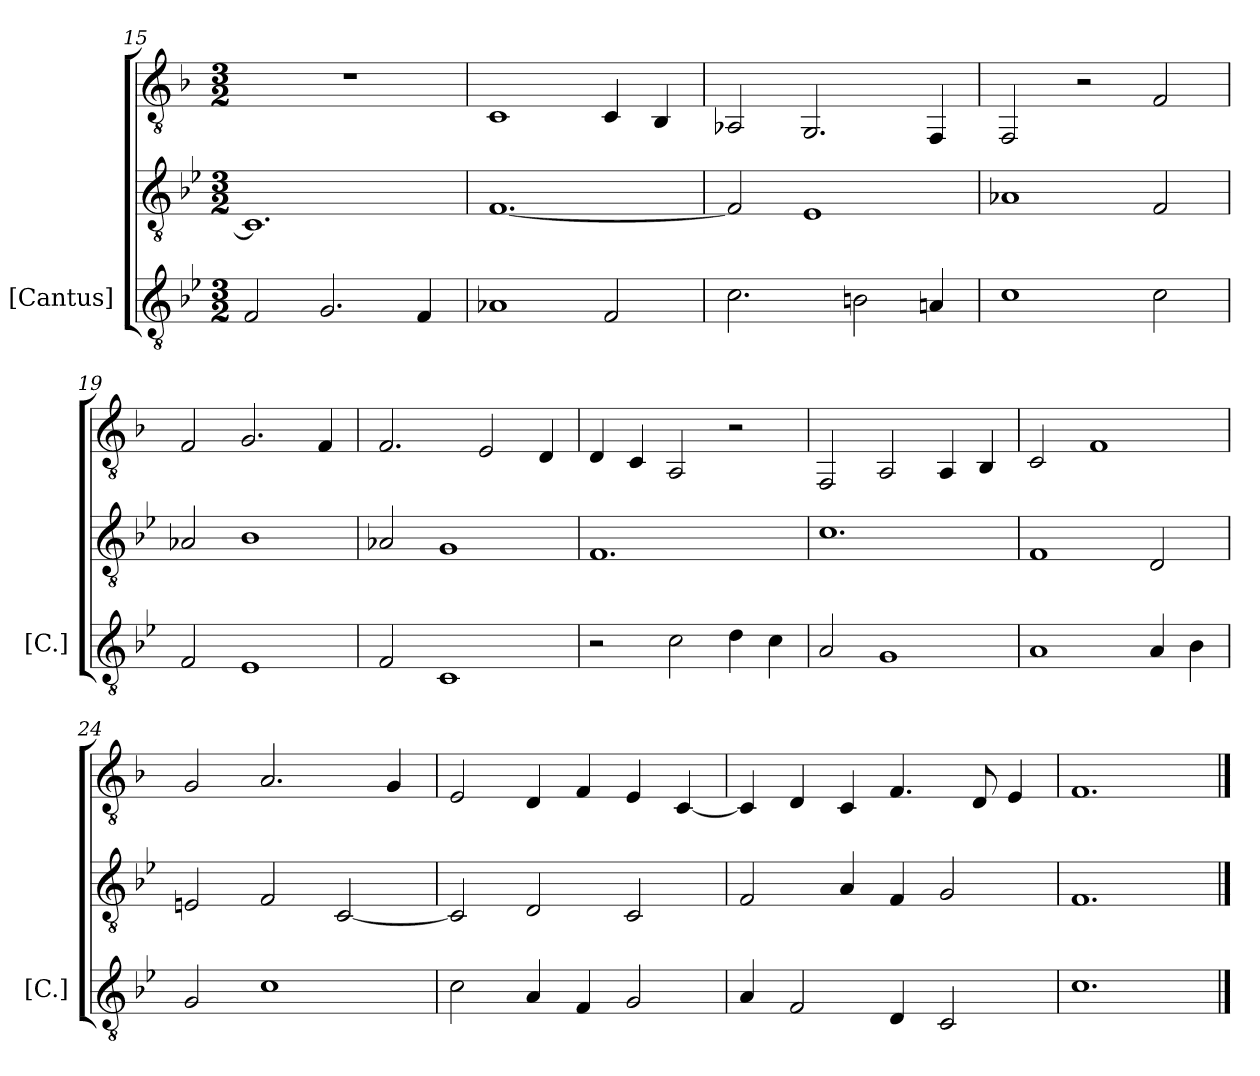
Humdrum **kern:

**kern	**kern	**kern
*part1	*part1	*part1
*staff3	*staff2	*staff1
*I"[Cantus]	*	*
*I'[C.]	*	*
*clefGv2	*clefGv2	*clefGv2
*ITrd21c36	*ITrd7c12	*ITrd7c12
*k[b-e-]	*k[b-e-]	*k[b-]
*B-:	*B-:	*F:
*M3/2	*M3/2	*M3/2
=15	=15	=15
2FFFF/	1.CC]	1.r
2.GGGG/	.	.
4FFFF/	.	.
=16	=16	=16
1AAAA-X	[1.FF	1CC
2FFFF/	.	4CC/
.	.	4BBB-/
=17	=17	=17
2.CCC\	2FF/]	2AAA-X/
.	1EE-	2.GGG/
2BBBBn\	.	.
4AAAAn/	.	4FFF/
=18	=18	=18
1CCC	1AA-X	2FFF/
.	.	2r
2CCC\	2FF/	2FF/
=19	=19	=19
2FFFF/	2AA-X/	2FF/
1EEEE-	1BB-	2.GG/
.	.	4FF/
=20	=20	=20
2FFFF/	2AA-X/	2.FF/
1CCCC	1GG	.
.	.	2EE/
.	.	4DD/
=21	=21	=21
2r	1.FF	4DD/
.	.	4CC/
2CCC\	.	2AAA/
4DDD\	.	2r
4CCC\	.	.
=22	=22	=22
2AAAA/	1.C	2FFF/
1GGGG	.	2AAA/
.	.	4AAA/
.	.	4BBB-/
=23	=23	=23
1AAAA	1FF	2CC/
.	.	1FF
4AAAA/	2DD/	.
4BBBB-\	.	.
=24	=24	=24
2GGGG/	2EEn/	2GG/
1CCC	2FF/	2.AA/
.	[2CC/	.
.	.	4GG/
=25	=25	=25
2CCC\	2CC/]	2EE/
4AAAA/	2DD/	4DD/
4FFFF/	.	4FF/
2GGGG/	2CC/	4EE/
.	.	[4CC/
=26	=26	=26
4AAAA/	2FF/	4CC/]
2FFFF/	.	4DD/
.	4AA/	4CC/
4DDDD/	4FF/	4.FF/
2CCCC/	2GG/	.
.	.	8DD/
.	.	4EE/
=27	=27	=27
1.CCC	1.FF	1.FF
==	==	==
*-	*-	*-
